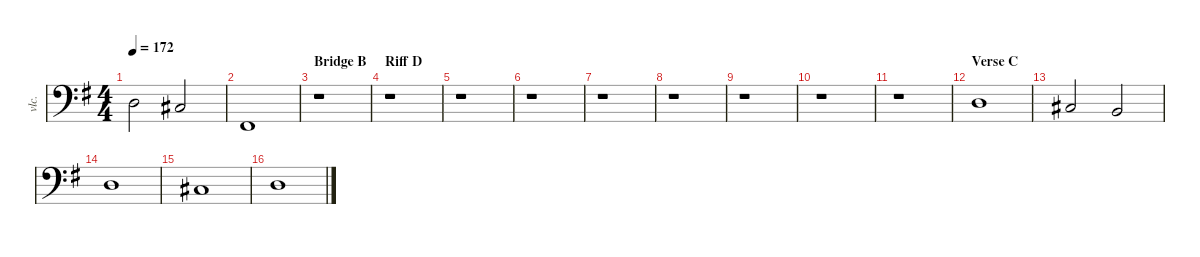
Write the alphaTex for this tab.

\defaultSystemsLayout 4
\hideDynamics
\bracketExtendMode nobrackets
\otherSystemsTrackNameOrientation horizontal
\track ("Cello" "vlc.") {instrument cello}
\staff {score}
\tuning (A3 D3 G2 C2)
\ts (4 4)
\tempo 172
\clef f4
\ks eminor
0.2{acc forcenatural}.2{dy fff beam Down} 6.3{acc #}.2{beam Up} |
6.4{acc #}.1{beam Up} |
\section ("" "Bridge B")
r.1{beam Down} |
\section ("" "Riff D")
r.1{beam Down} |
r.1{beam Down} |
r.1{beam Down} |
r.1{beam Down} |
r.1{beam Down} |
r.1{beam Down} |
r.1{beam Down} |
r.1{beam Down} |
\section ("" "Verse C")
0.2{acc forcenatural}.1{beam Down} |
6.3{acc #}.2{beam Up} 4.3{acc forcenatural}.2{beam Up} |
0.2{acc forcenatural}.1{beam Down} |
6.3{acc #}.1{beam Up} |
0.2{acc forcenatural}.1{beam Down}
